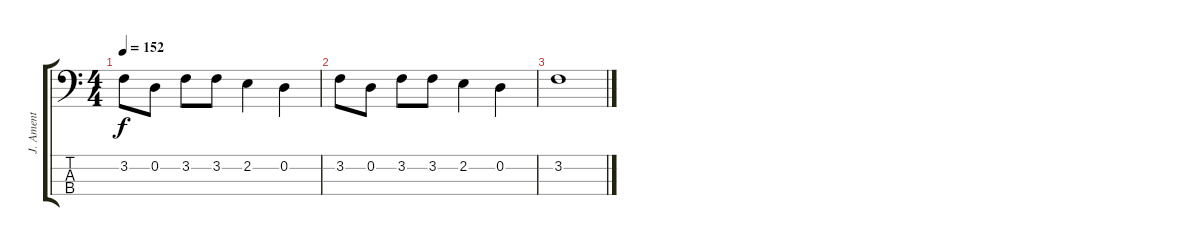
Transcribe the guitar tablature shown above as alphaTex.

\track ("J. Ament" "J. Ament") {instrument electricbasspick}
\staff {score tabs}
\tuning (G2 D2 A1 E1) {hide}
\ts (4 4)
\tempo 152
\clef f4
\ks c
3.2.8{dy f} 0.2.8 3.2.8 3.2.8 2.2.4 0.2.4 |
3.2.8 0.2.8 3.2.8 3.2.8 2.2.4 0.2.4 |
3.2.1
